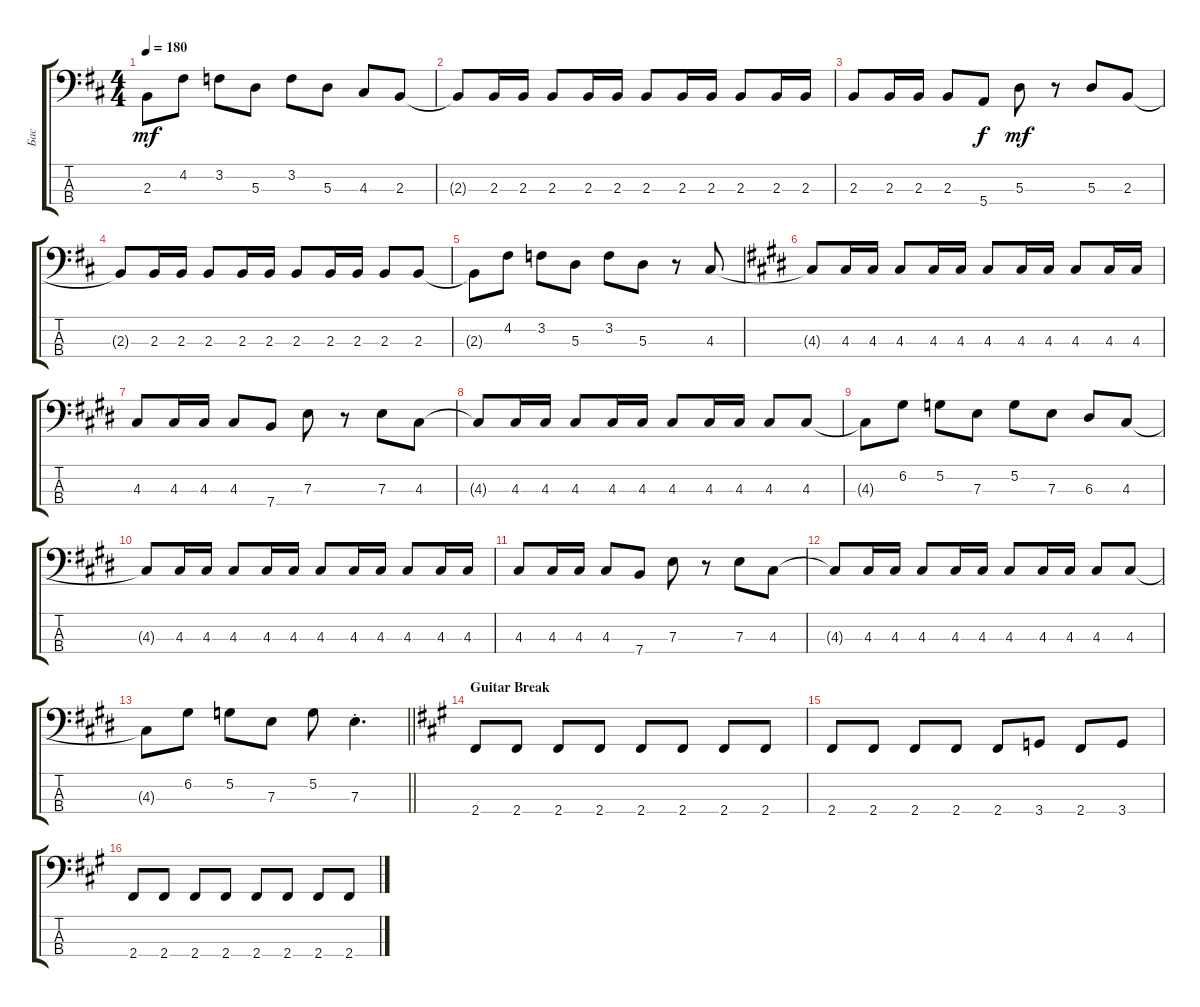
\track ("Бас" "Бас") {instrument electricbassfinger}
\staff {score tabs}
\tuning (G2 D2 A1 E1) {hide}
\ts (4 4)
\tempo 180
\clef f4
\ks bminor
2.3{t}.8{dy mf} 4.2.8 3.2.8 5.3.8 3.2.8 5.3.8 4.3.8 2.3.8 |
2.3{t}.8 2.3.16 2.3.16 2.3.8 2.3.16 2.3.16 2.3.8 2.3.16 2.3.16 2.3.8 2.3.16 2.3.16 |
2.3.8 2.3.16 2.3.16 2.3.8 5.4.8{dy f} 5.3.8{dy mf} r.8 5.3.8 2.3.8 |
2.3{t}.8 2.3.16 2.3.16 2.3.8 2.3.16 2.3.16 2.3.8 2.3.16 2.3.16 2.3.8 2.3.8 |
2.3{t}.8 4.2.8 3.2.8 5.3.8 3.2.8 5.3.8 r.8 4.3.8 |
\ks c#minor
4.3{t}.8 4.3.16 4.3.16 4.3.8 4.3.16 4.3.16 4.3.8 4.3.16 4.3.16 4.3.8 4.3.16 4.3.16 |
4.3.8 4.3.16 4.3.16 4.3.8 7.4.8 7.3.8 r.8 7.3.8 4.3.8 |
4.3{t}.8 4.3.16 4.3.16 4.3.8 4.3.16 4.3.16 4.3.8 4.3.16 4.3.16 4.3.8 4.3.8 |
4.3{t}.8 6.2.8 5.2.8 7.3.8 5.2.8 7.3.8 6.3.8 4.3.8 |
4.3{t}.8 4.3.16 4.3.16 4.3.8 4.3.16 4.3.16 4.3.8 4.3.16 4.3.16 4.3.8 4.3.16 4.3.16 |
4.3.8 4.3.16 4.3.16 4.3.8 7.4.8 7.3.8 r.8 7.3.8 4.3.8 |
4.3{t}.8 4.3.16 4.3.16 4.3.8 4.3.16 4.3.16 4.3.8 4.3.16 4.3.16 4.3.8 4.3.8 |
\barLineRight lightlight
4.3{t}.8 6.2.8 5.2.8 7.3.8 5.2.8 7.3{st}.4{d} |
\section ("" "Guitar Break")
\ks f#minor
2.4.8 2.4.8 2.4.8 2.4.8 2.4.8 2.4.8 2.4.8 2.4.8 |
2.4.8 2.4.8 2.4.8 2.4.8 2.4.8 3.4.8 2.4.8 3.4.8 |
2.4.8 2.4.8 2.4.8 2.4.8 2.4.8 2.4.8 2.4.8 2.4.8
